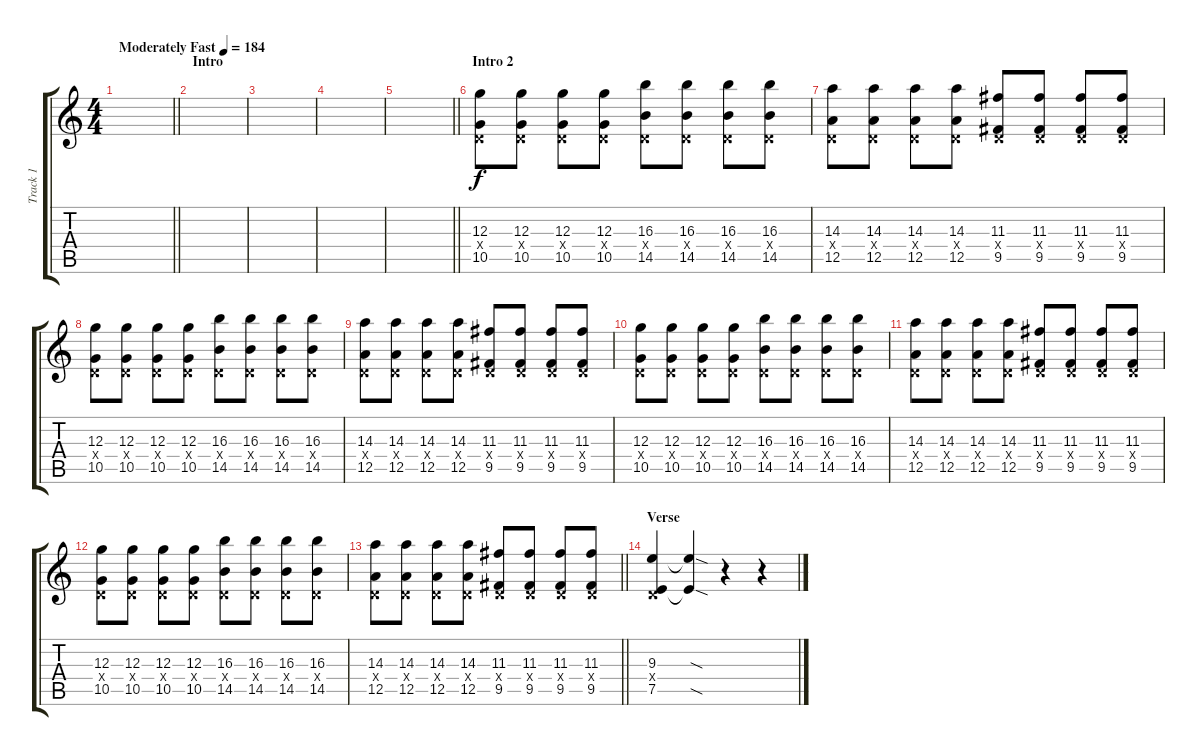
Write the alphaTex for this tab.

\track ("Track 1" "Track 1") {instrument distortionguitar}
\staff {score tabs}
\tuning (E4 B3 G3 D3 A2 D2) {hide}
\ts (4 4)
\tempo (184 "Moderately Fast")
\clef g2
\barLineRight lightlight
\ks c
|
\section ("" "Intro")
|
|
|
\barLineRight lightlight
|
\section ("" "Intro 2")
(12.3 0.4{x} 10.5).8 (12.3 0.4{x} 10.5).8 (12.3 0.4{x} 10.5).8 (12.3 0.4{x} 10.5).8 (16.3 0.4{x} 14.5).8 (16.3 0.4{x} 14.5).8 (16.3 0.4{x} 14.5).8 (16.3 0.4{x} 14.5).8 |
(14.3 0.4{x} 12.5).8 (14.3 0.4{x} 12.5).8 (14.3 0.4{x} 12.5).8 (14.3 0.4{x} 12.5).8 (11.3 0.4{x} 9.5).8 (11.3 0.4{x} 9.5).8 (11.3 0.4{x} 9.5).8 (11.3 0.4{x} 9.5).8 |
(12.3 0.4{x} 10.5).8 (12.3 0.4{x} 10.5).8 (12.3 0.4{x} 10.5).8 (12.3 0.4{x} 10.5).8 (16.3 0.4{x} 14.5).8 (16.3 0.4{x} 14.5).8 (16.3 0.4{x} 14.5).8 (16.3 0.4{x} 14.5).8 |
(14.3 0.4{x} 12.5).8 (14.3 0.4{x} 12.5).8 (14.3 0.4{x} 12.5).8 (14.3 0.4{x} 12.5).8 (11.3 0.4{x} 9.5).8 (11.3 0.4{x} 9.5).8 (11.3 0.4{x} 9.5).8 (11.3 0.4{x} 9.5).8 |
(12.3 0.4{x} 10.5).8 (12.3 0.4{x} 10.5).8 (12.3 0.4{x} 10.5).8 (12.3 0.4{x} 10.5).8 (16.3 0.4{x} 14.5).8 (16.3 0.4{x} 14.5).8 (16.3 0.4{x} 14.5).8 (16.3 0.4{x} 14.5).8 |
(14.3 0.4{x} 12.5).8 (14.3 0.4{x} 12.5).8 (14.3 0.4{x} 12.5).8 (14.3 0.4{x} 12.5).8 (11.3 0.4{x} 9.5).8 (11.3 0.4{x} 9.5).8 (11.3 0.4{x} 9.5).8 (11.3 0.4{x} 9.5).8 |
(12.3 0.4{x} 10.5).8 (12.3 0.4{x} 10.5).8 (12.3 0.4{x} 10.5).8 (12.3 0.4{x} 10.5).8 (16.3 0.4{x} 14.5).8 (16.3 0.4{x} 14.5).8 (16.3 0.4{x} 14.5).8 (16.3 0.4{x} 14.5).8 |
\barLineRight lightlight
(14.3 0.4{x} 12.5).8 (14.3 0.4{x} 12.5).8 (14.3 0.4{x} 12.5).8 (14.3 0.4{x} 12.5).8 (11.3 0.4{x} 9.5).8 (11.3 0.4{x} 9.5).8 (11.3 0.4{x} 9.5).8 (11.3 0.4{x} 9.5).8 |
\section ("" "Verse")
(9.3 0.4{x} 7.5).4 (9.3{sod t} 7.5{sod t}).4 r.4 r.4
